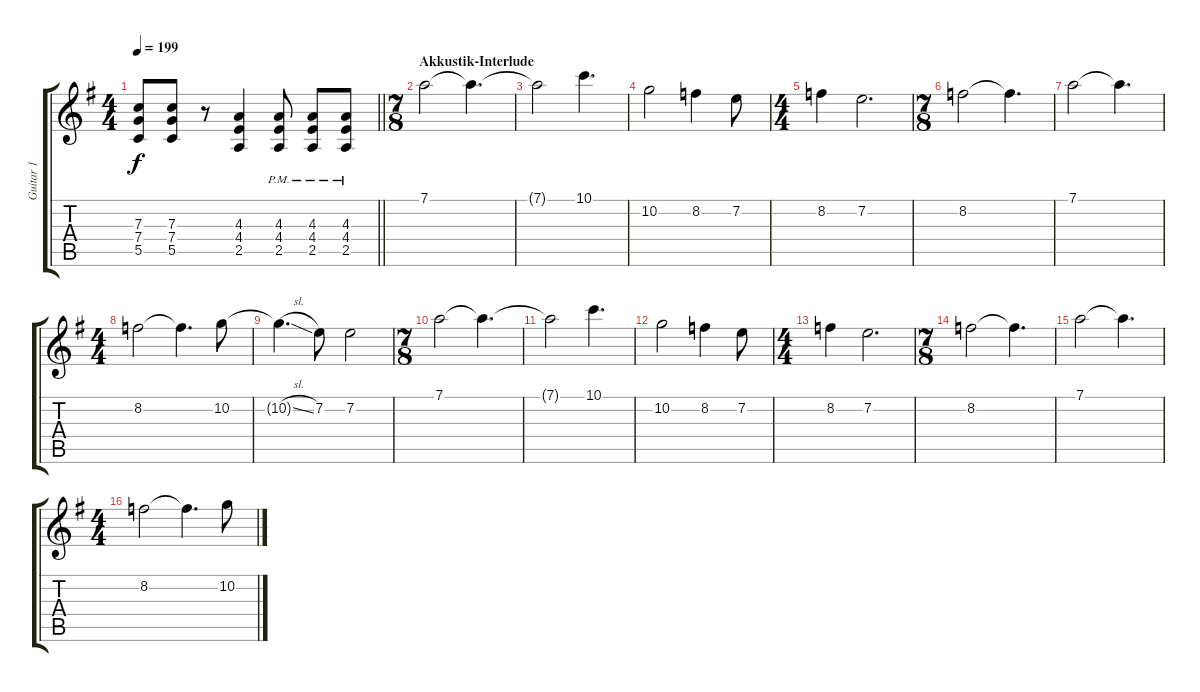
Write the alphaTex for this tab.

\track ("Guitar 1" "Guitar 1") {instrument distortionguitar}
\staff {score tabs}
\tuning (D4 A3 F3 C3 G2 D2) {hide}
\ts (4 4)
\tempo 199
\clef g2
\barLineRight lightlight
\ks eminor
(7.3{t} 7.4{t} 5.5{t}).8{dy f} (7.3 7.4 5.5).8 r.8 (4.3 4.4 2.5).4 (4.3{pm} 4.4{pm} 2.5{pm}).8 (4.3{pm} 4.4{pm} 2.5{pm}).8 (4.3{pm} 4.4{pm} 2.5{pm}).8 |
\ts (7 8)
\section ("" "Akkustik-Interlude")
7.1.2{instrument electricguitarjazz} 7.1{t}.4{d} |
7.1{t}.2 10.1.4{d} |
10.2.2 8.2.4 7.2.8 |
\ts (4 4)
8.2.4 7.2.2{d} |
\ts (7 8)
8.2.2 8.2{t}.4{d} |
7.1.2 7.1{t}.4{d} |
\ts (4 4)
8.2.2 8.2{t}.4{d} 10.2.8 |
10.2{sl t}.4{d} 7.2.8 7.2.2 |
\ts (7 8)
7.1.2 7.1{t}.4{d} |
7.1{t}.2 10.1.4{d} |
10.2.2 8.2.4 7.2.8 |
\ts (4 4)
8.2.4 7.2.2{d} |
\ts (7 8)
8.2.2 8.2{t}.4{d} |
7.1.2 7.1{t}.4{d} |
\ts (4 4)
8.2.2 8.2{t}.4{d} 10.2.8
